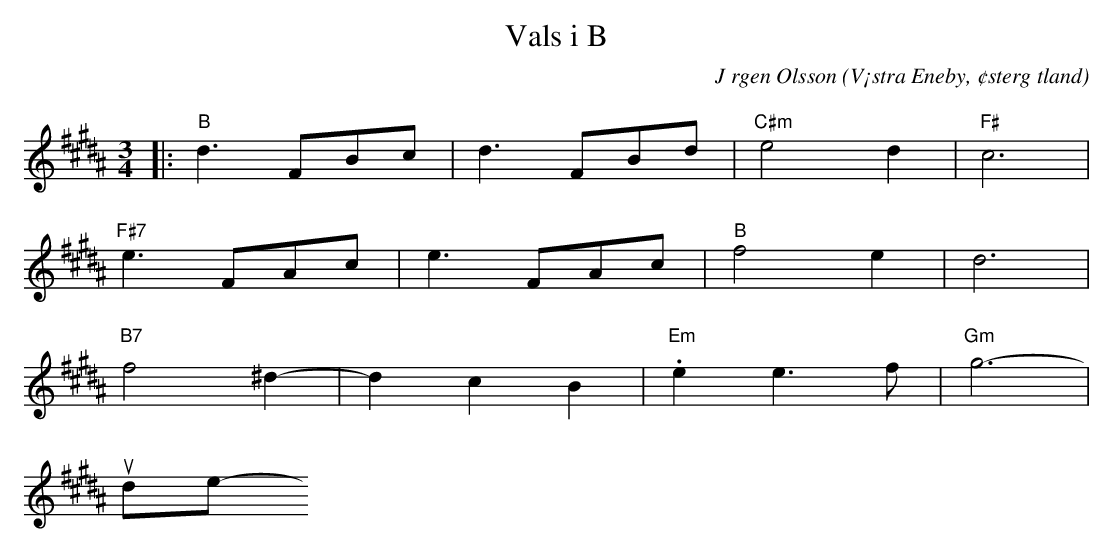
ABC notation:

X:1
T:Vals i B
C:J rgen Olsson
O:V¡stra Eneby, ¢sterg tland
Q:160
M:3/4
L:1/8
K:B
|:"B" d3 FBc|d3 FBd|"C#m" e4d2|"F#" c6 |
"F#7" e3 FAc|e3 FAc |"B" f4e2|d6 |
"B7" f4 ^d2-|d2c2B2 |"Em" .e2 e3 f|"Gm" g6 |
- under konstruktion -
